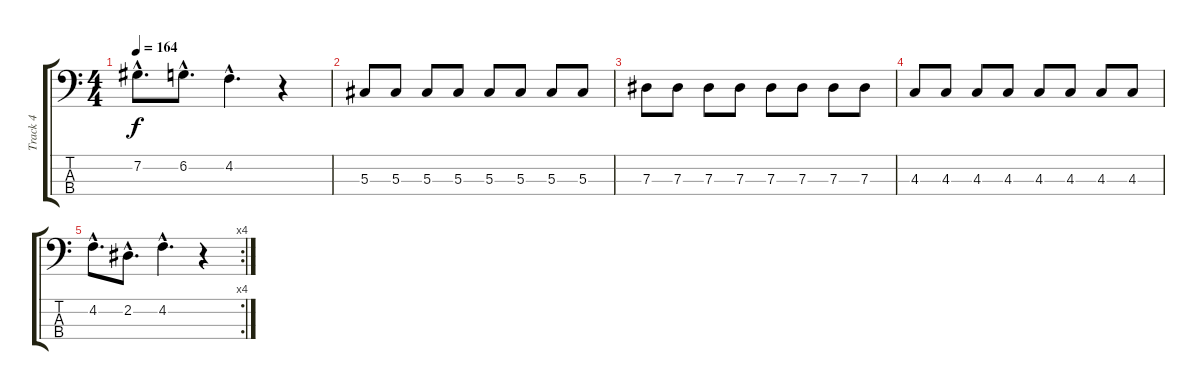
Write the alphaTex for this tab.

\track ("Track 4" "Track 4") {instrument electricbasspick}
\staff {score tabs}
\tuning (Gb2 Db2 Ab1 Eb1) {hide}
\ts (4 4)
\tempo 164
\clef f4
\ks c
7.2{hac}.8{d dy f} 6.2{hac}.8{d} 4.2{hac}.4{d} r.4 |
5.3.8 5.3.8 5.3.8 5.3.8 5.3.8 5.3.8 5.3.8 5.3.8 |
7.3.8 7.3.8 7.3.8 7.3.8 7.3.8 7.3.8 7.3.8 7.3.8 |
4.3.8 4.3.8 4.3.8 4.3.8 4.3.8 4.3.8 4.3.8 4.3.8 |
\rc 4
4.2{hac}.8{d} 2.2{hac}.8{d} 4.2{hac}.4{d} r.4
